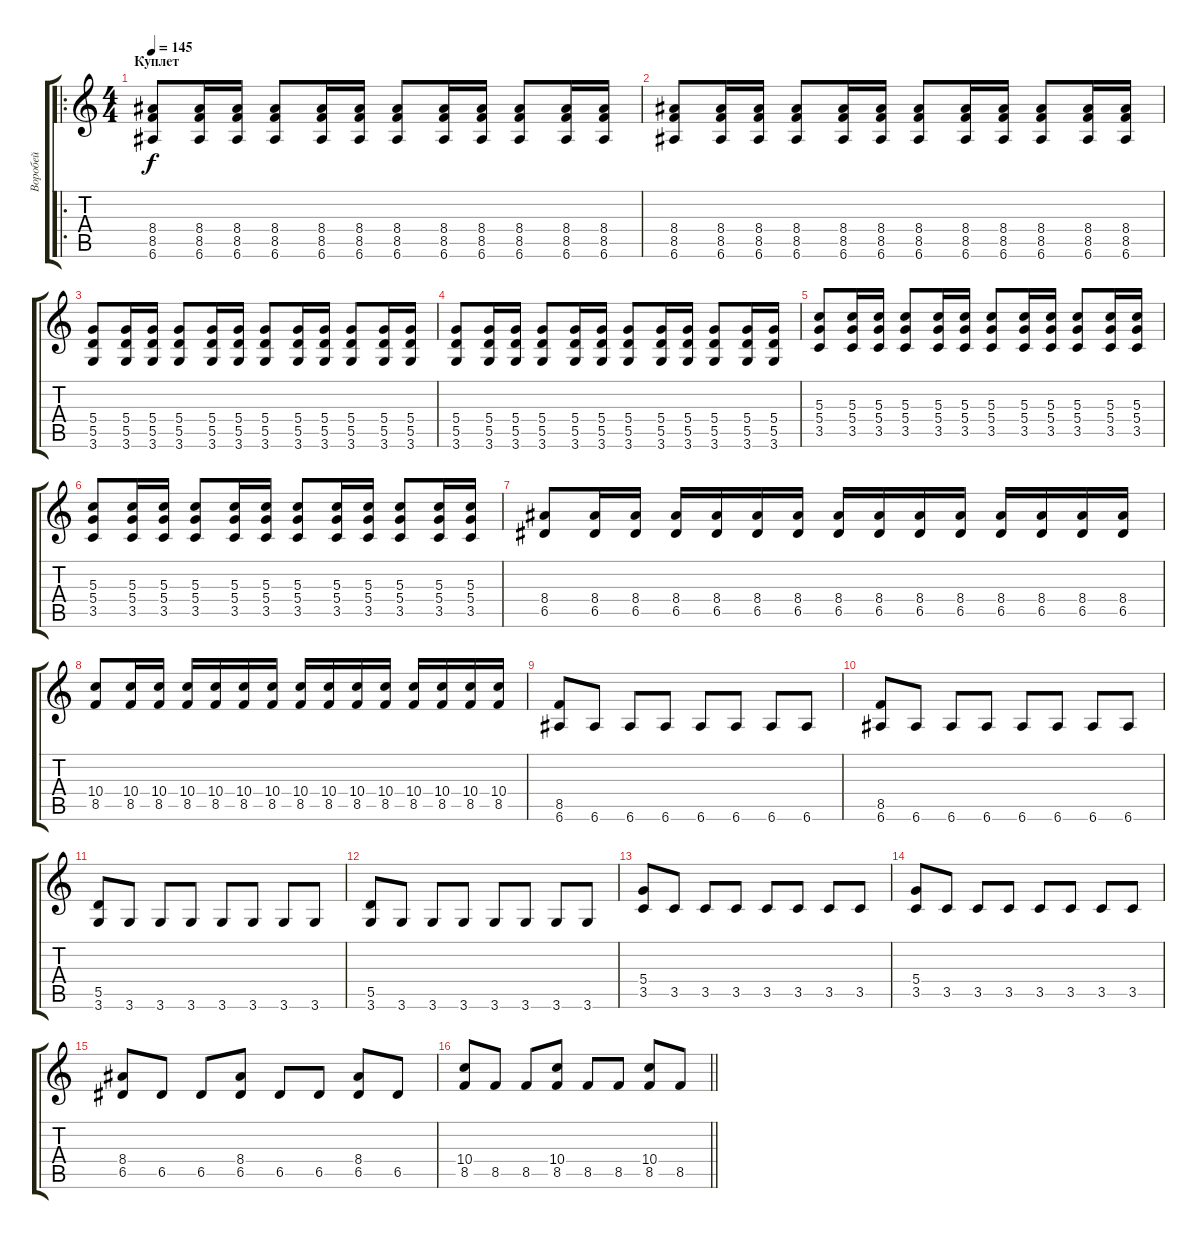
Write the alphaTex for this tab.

\track ("Воробей" "Воробей") {instrument overdrivenguitar}
\staff {score tabs}
\tuning (E4 B3 G3 D3 A2 E2) {hide}
\ro
\ts (4 4)
\section ("" "Куплет")
\tempo 145
\clef g2
\ks c
(8.4 8.5 6.6).8{dy f} (8.4 8.5 6.6).16 (8.4 8.5 6.6).16 (8.4 8.5 6.6).8 (8.4 8.5 6.6).16 (8.4 8.5 6.6).16 (8.4 8.5 6.6).8 (8.4 8.5 6.6).16 (8.4 8.5 6.6).16 (8.4 8.5 6.6).8 (8.4 8.5 6.6).16 (8.4 8.5 6.6).16 |
(8.4 8.5 6.6).8 (8.4 8.5 6.6).16 (8.4 8.5 6.6).16 (8.4 8.5 6.6).8 (8.4 8.5 6.6).16 (8.4 8.5 6.6).16 (8.4 8.5 6.6).8 (8.4 8.5 6.6).16 (8.4 8.5 6.6).16 (8.4 8.5 6.6).8 (8.4 8.5 6.6).16 (8.4 8.5 6.6).16 |
(5.4 5.5 3.6).8 (5.4 5.5 3.6).16 (5.4 5.5 3.6).16 (5.4 5.5 3.6).8 (5.4 5.5 3.6).16 (5.4 5.5 3.6).16 (5.4 5.5 3.6).8 (5.4 5.5 3.6).16 (5.4 5.5 3.6).16 (5.4 5.5 3.6).8 (5.4 5.5 3.6).16 (5.4 5.5 3.6).16 |
(5.4 5.5 3.6).8 (5.4 5.5 3.6).16 (5.4 5.5 3.6).16 (5.4 5.5 3.6).8 (5.4 5.5 3.6).16 (5.4 5.5 3.6).16 (5.4 5.5 3.6).8 (5.4 5.5 3.6).16 (5.4 5.5 3.6).16 (5.4 5.5 3.6).8 (5.4 5.5 3.6).16 (5.4 5.5 3.6).16 |
(5.3 5.4 3.5).8 (5.3 5.4 3.5).16 (5.3 5.4 3.5).16 (5.3 5.4 3.5).8 (5.3 5.4 3.5).16 (5.3 5.4 3.5).16 (5.3 5.4 3.5).8 (5.3 5.4 3.5).16 (5.3 5.4 3.5).16 (5.3 5.4 3.5).8 (5.3 5.4 3.5).16 (5.3 5.4 3.5).16 |
(5.3 5.4 3.5).8 (5.3 5.4 3.5).16 (5.3 5.4 3.5).16 (5.3 5.4 3.5).8 (5.3 5.4 3.5).16 (5.3 5.4 3.5).16 (5.3 5.4 3.5).8 (5.3 5.4 3.5).16 (5.3 5.4 3.5).16 (5.3 5.4 3.5).8 (5.3 5.4 3.5).16 (5.3 5.4 3.5).16 |
(8.4 6.5).8 (8.4 6.5).16 (8.4 6.5).16 (8.4 6.5).16 (8.4 6.5).16 (8.4 6.5).16 (8.4 6.5).16 (8.4 6.5).16 (8.4 6.5).16 (8.4 6.5).16 (8.4 6.5).16 (8.4 6.5).16 (8.4 6.5).16 (8.4 6.5).16 (8.4 6.5).16 |
(10.4 8.5).8 (10.4 8.5).16 (10.4 8.5).16 (10.4 8.5).16 (10.4 8.5).16 (10.4 8.5).16 (10.4 8.5).16 (10.4 8.5).16 (10.4 8.5).16 (10.4 8.5).16 (10.4 8.5).16 (10.4 8.5).16 (10.4 8.5).16 (10.4 8.5).16 (10.4 8.5).16 |
(8.5 6.6).8 6.6.8 6.6.8 6.6.8 6.6.8 6.6.8 6.6.8 6.6.8 |
(8.5 6.6).8 6.6.8 6.6.8 6.6.8 6.6.8 6.6.8 6.6.8 6.6.8 |
(5.5 3.6).8 3.6.8 3.6.8 3.6.8 3.6.8 3.6.8 3.6.8 3.6.8 |
(5.5 3.6).8 3.6.8 3.6.8 3.6.8 3.6.8 3.6.8 3.6.8 3.6.8 |
(5.4 3.5).8 3.5.8 3.5.8 3.5.8 3.5.8 3.5.8 3.5.8 3.5.8 |
(5.4 3.5).8 3.5.8 3.5.8 3.5.8 3.5.8 3.5.8 3.5.8 3.5.8 |
(8.4 6.5).8 6.5.8 6.5.8 (8.4 6.5).8 6.5.8 6.5.8 (8.4 6.5).8 6.5.8 |
\barLineRight lightlight
(10.4 8.5).8 8.5.8 8.5.8 (10.4 8.5).8 8.5.8 8.5.8 (10.4 8.5).8 8.5.8
